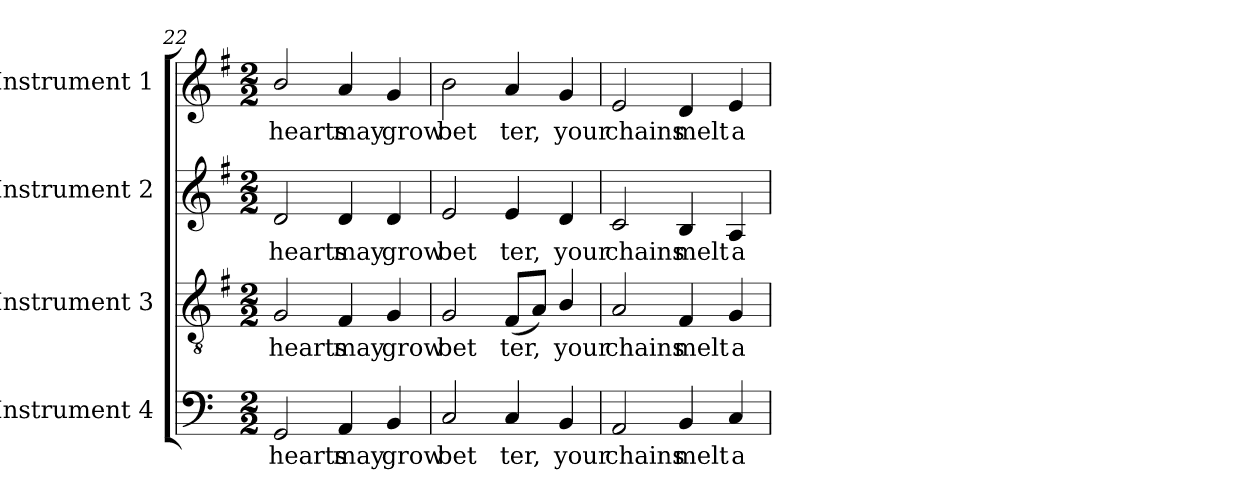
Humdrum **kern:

**kern	**text	**kern	**text	**kern	**text	**kern	**text
*part4	*part4	*part3	*part3	*part2	*part2	*part1	*part1
*staff4	*staff4	*staff3	*staff3	*staff2	*staff2	*staff1	*staff1
*I"Instrument 4	*	*I"Instrument 3	*	*I"Instrument 2	*	*I"Instrument 1	*
*clefF4	*	*clefGv2	*	*clefG2	*	*clefG2	*
*	*	*ITrd-3c-5	*	*ITrd-3c-5	*	*ITrd-3c-5	*
*k[]	*	*k[]	*	*k[]	*	*k[]	*
*C:	*	*C:	*	*C:	*	*C:	*
*M2/2	*	*M2/2	*	*M2/2	*	*M2/2	*
=22	=22	=22	=22	=22	=22	=22	=22
!	!LO:LY:b:rj	!	!LO:LY:b:rj	!	!LO:LY:b:rj	!	!LO:LY:b
2GG/	hearts	2c/	hearts	2g/	hearts	2ee/	hearts
!	!LO:LY:b:rj	!	!LO:LY:b:rj	!	!LO:LY:b:rj	!	!LO:LY:b
4AA/	may	4B/	may	4g/	may	4dd/	may
!	!LO:LY:b:rj	!	!LO:LY:b:rj	!	!LO:LY:b:rj	!	!LO:LY:b
4BB/	grow	4c/	grow	4g/	grow	4cc/	grow
=23	=23	=23	=23	=23	=23	=23	=23
!	!LO:LY:b:rj	!	!LO:LY:b:rj	!	!LO:LY:b:rj	!	!LO:LY:b
2C/	bet	2c/	bet	2a/	bet	2ee\	bet
!	!LO:LY:b:rj	!	!LO:LY:b:rj	!	!LO:LY:b:rj	!	!LO:LY:b
4C/	ter,	(<8B/L	ter,	4a/	ter,	4dd/	ter,
!	!	!	!LO:LY:b:rj	!	!	!	!
.	.	8d/J)	.	.	.	.	.
!	!LO:LY:b:rj	!	!LO:LY:b:rj	!	!LO:LY:b:rj	!	!LO:LY:b
4BB/	your	4e/	your	4g/	your	4cc/	your
=24	=24	=24	=24	=24	=24	=24	=24
!	!LO:LY:b:rj	!	!LO:LY:b:rj	!	!LO:LY:b:rj	!	!LO:LY:b
2AA/	chains	2d/	chains	2f/	chains	2a/	chains
!	!LO:LY:b:rj	!	!LO:LY:b:rj	!	!LO:LY:b:rj	!	!LO:LY:b
4BB/	melt	4B/	melt	4e/	melt	4g/	melt
!	!LO:LY:b:rj	!	!LO:LY:b:rj	!	!LO:LY:b:rj	!	!LO:LY:b
4C/	a	4c/	a	4d/	a	4a/	a
=	=	=	=	=	=	=	=
*-	*-	*-	*-	*-	*-	*-	*-
